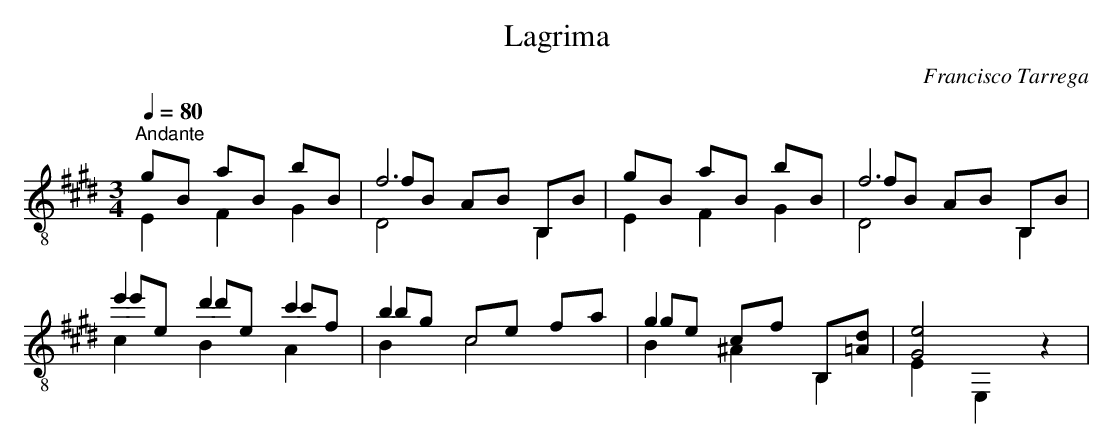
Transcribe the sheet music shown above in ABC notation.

X:1
T:Lagrima
C:Francisco Tarrega
L:1/8
Q:1/4=80
M:3/4
K:E clef=treble-8
"^Andante" gB a2/B b2/B & E2 F2 G2 & x6 | f6 & fB AB B,B & D4 B,2 | gB a2/B b2/B & E2 F2 G2 & x6 | f6 & fB AB B,B & D4 B,2 |
e'2 d'2 c'2 & e'e d'e c'f & c2 B2 A2 | b2x4 & bg ce fa & B2 c4 | g2 x4 & ge cf B,[d=A] & B2 ^A2 B,2 | [e4G4] z2 & E2 E,2 & x6 |
